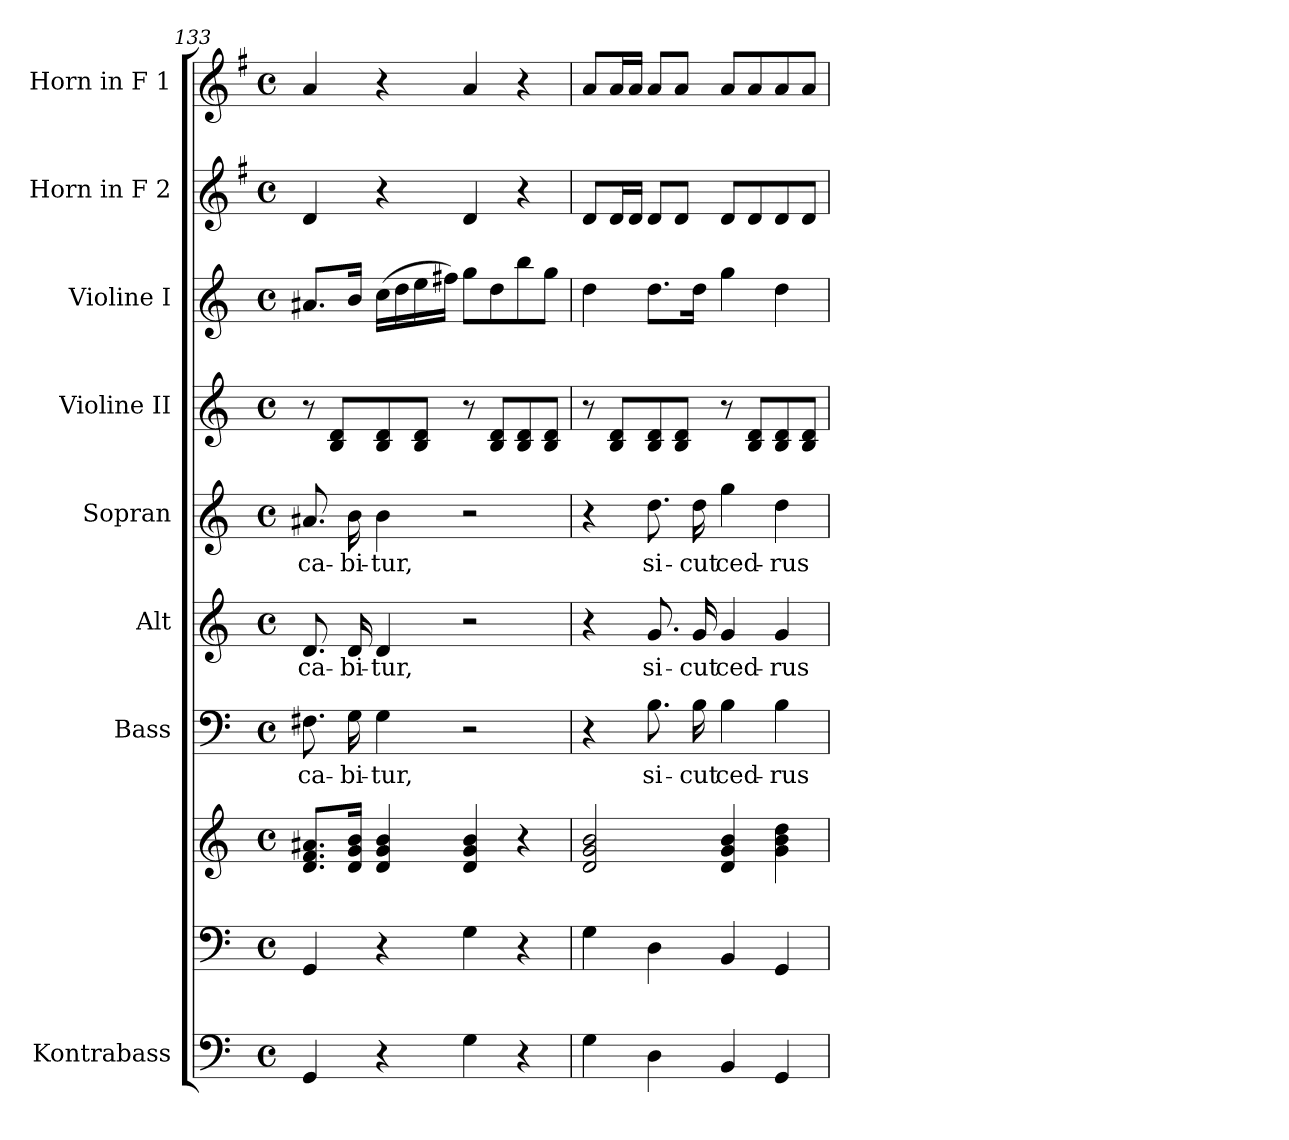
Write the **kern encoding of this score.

**kern	**kern	**kern	**kern	**text	**kern	**text	**kern	**text	**kern	**kern	**kern	**kern
*part9	*part8	*part8	*part7	*part7	*part6	*part6	*part5	*part5	*part4	*part3	*part2	*part1
*staff10	*staff9	*staff8	*staff7	*staff7	*staff6	*staff6	*staff5	*staff5	*staff4	*staff3	*staff2	*staff1
*I"Kontrabass	*	*	*I"Bass	*	*I"Alt	*	*I"Sopran	*	*I"Violine II	*I"Violine I	*I"Horn in F 2	*I"Horn in F 1
*I'Kb.	*	*	*I'B.	*	*I'A.	*	*I'S.	*	*I'Vl. II	*I'Vl. I	*	*
*clefF4	*clefF4	*clefG2	*clefF4	*	*clefG2	*	*clefG2	*	*clefG2	*clefG2	*clefG2	*clefG2
*ITrd7c12	*	*	*	*	*	*	*	*	*	*	*ITrd4c7	*ITrd4c7
*k[]	*k[]	*k[]	*k[]	*	*k[]	*	*k[]	*	*k[]	*k[]	*k[]	*k[]
*C:	*C:	*C:	*C:	*	*C:	*	*C:	*	*C:	*C:	*C:	*C:
*M4/4	*M4/4	*M4/4	*M4/4	*	*M4/4	*	*M4/4	*	*M4/4	*M4/4	*M4/4	*M4/4
*met(c)	*met(c)	*met(c)	*met(c)	*	*met(c)	*	*met(c)	*	*met(c)	*met(c)	*met(c)	*met(c)
=133	=133	=133	=133	=133	=133	=133	=133	=133	=133	=133	=133	=133
!	!	!	!	!LO:LY:b	!	!LO:LY:b	!	!LO:LY:b	!	!	!	!
4GGG/	4GG/	8.d/ 8.f/ 8.a#X/L	8.F#X\	-ca-	8.d/	-ca-	8.a#X/	-ca-	8r	8.a#X/L	4G/	4d/
.	.	.	.	.	.	.	.	.	8B/ 8d/L	.	.	.
!	!	!	!	!LO:LY:b	!	!LO:LY:b	!	!LO:LY:b	!	!	!	!
.	.	16d/ 16g/ 16b/Jk	16G\	-bi-	16d/	-bi-	16b\	-bi-	.	16b/Jk	.	.
!	!	!	!	!LO:LY:b	!	!LO:LY:b	!	!LO:LY:b	!	!	!	!
4r	4r	4d/ 4g/ 4b/	4G\	-tur,	4d/	-tur,	4b\	-tur,	8B/ 8d/	(>16cc\LL	4r	4r
.	.	.	.	.	.	.	.	.	.	16dd\	.	.
.	.	.	.	.	.	.	.	.	8B/ 8d/J	16ee\	.	.
.	.	.	.	.	.	.	.	.	.	16ff#X\JJ)	.	.
4GG\	4G\	4d/ 4g/ 4b/	2r	.	2r	.	2r	.	8r	8gg\L	4G/	4d/
.	.	.	.	.	.	.	.	.	8B/ 8d/L	8dd\	.	.
4r	4r	4r	.	.	.	.	.	.	8B/ 8d/	8bb\	4r	4r
.	.	.	.	.	.	.	.	.	8B/ 8d/J	8gg\J	.	.
=134	=134	=134	=134	=134	=134	=134	=134	=134	=134	=134	=134	=134
4GG\	4G\	2d/ 2g/ 2b/	4r	.	4r	.	4r	.	8r	4dd\	8G/L	8d/L
.	.	.	.	.	.	.	.	.	8B/ 8d/L	.	16G/L	16d/L
.	.	.	.	.	.	.	.	.	.	.	16G/JJ	16d/JJ
!	!	!	!	!LO:LY:b	!	!LO:LY:b	!	!LO:LY:b	!	!	!	!
4DD\	4D\	.	8.B\	si-	8.g/	si-	8.dd\	si-	8B/ 8d/	8.dd\L	8G/L	8d/L
.	.	.	.	.	.	.	.	.	8B/ 8d/J	.	8G/J	8d/J
!	!	!	!	!LO:LY:b	!	!LO:LY:b	!	!LO:LY:b	!	!	!	!
.	.	.	16B\	-cut	16g/	-cut	16dd\	-cut	.	16dd\Jk	.	.
!	!	!	!	!LO:LY:b	!	!LO:LY:b	!	!LO:LY:b	!	!	!	!
4BBB/	4BB/	4d/ 4g/ 4b/	4B\	ced-	4g/	ced-	4gg\	ced-	8r	4gg\	8G/L	8d/L
.	.	.	.	.	.	.	.	.	8B/ 8d/L	.	8G/	8d/
!	!	!	!	!LO:LY:b	!	!LO:LY:b	!	!LO:LY:b	!	!	!	!
4GGG/	4GG/	4g\ 4b\ 4dd\	4B\	-rus	4g/	-rus	4dd\	-rus	8B/ 8d/	4dd\	8G/	8d/
.	.	.	.	.	.	.	.	.	8B/ 8d/J	.	8G/J	8d/J
=	=	=	=	=	=	=	=	=	=	=	=	=
*-	*-	*-	*-	*-	*-	*-	*-	*-	*-	*-	*-	*-
